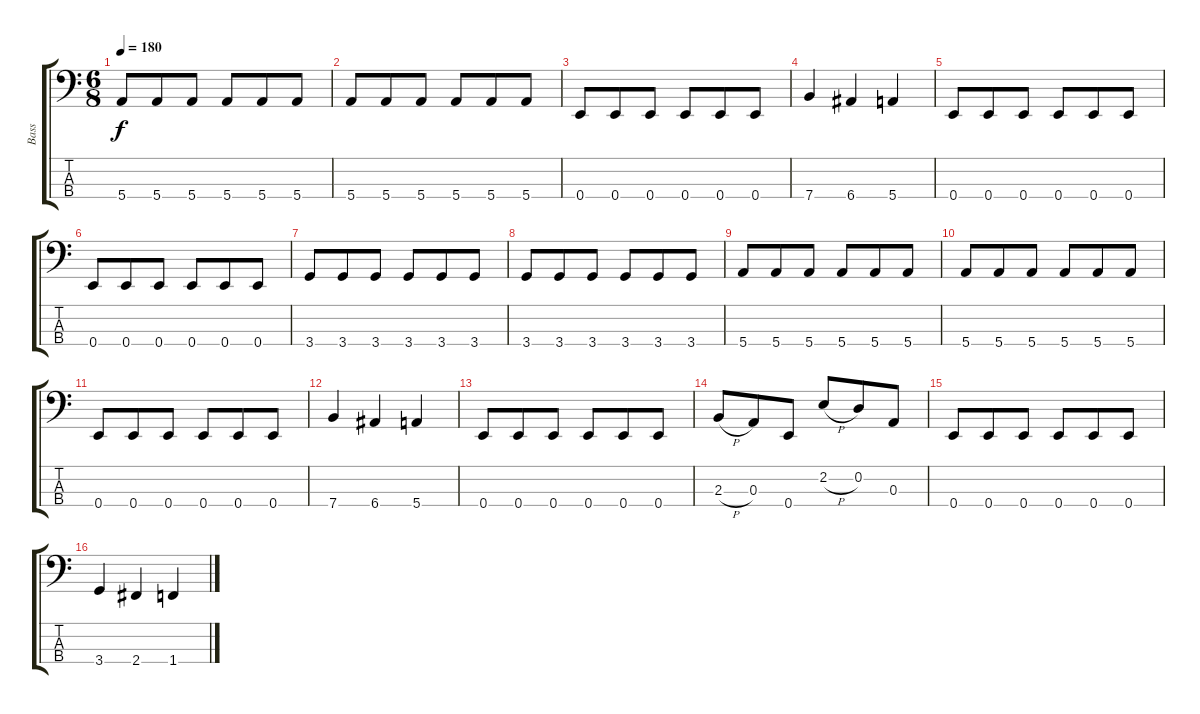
\track ("Bass" "Bass") {instrument electricbasspick}
\staff {score tabs}
\tuning (G2 D2 A1 E1) {hide}
\ts (6 8)
\tempo 180
\clef f4
\ks c
5.4.8{dy f} 5.4.8 5.4.8 5.4.8 5.4.8 5.4.8 |
5.4.8 5.4.8 5.4.8 5.4.8 5.4.8 5.4.8 |
0.4.8 0.4.8 0.4.8 0.4.8 0.4.8 0.4.8 |
7.4.4 6.4.4 5.4.4 |
0.4.8 0.4.8 0.4.8 0.4.8 0.4.8 0.4.8 |
0.4.8 0.4.8 0.4.8 0.4.8 0.4.8 0.4.8 |
3.4.8 3.4.8 3.4.8 3.4.8 3.4.8 3.4.8 |
3.4.8 3.4.8 3.4.8 3.4.8 3.4.8 3.4.8 |
5.4.8 5.4.8 5.4.8 5.4.8 5.4.8 5.4.8 |
5.4.8 5.4.8 5.4.8 5.4.8 5.4.8 5.4.8 |
0.4.8 0.4.8 0.4.8 0.4.8 0.4.8 0.4.8 |
7.4.4 6.4.4 5.4.4 |
0.4.8 0.4.8 0.4.8 0.4.8 0.4.8 0.4.8 |
2.3{h}.8 0.3.8 0.4.8 2.2{h}.8 0.2.8 0.3.8 |
0.4.8 0.4.8 0.4.8 0.4.8 0.4.8 0.4.8 |
3.4.4 2.4.4 1.4.4
